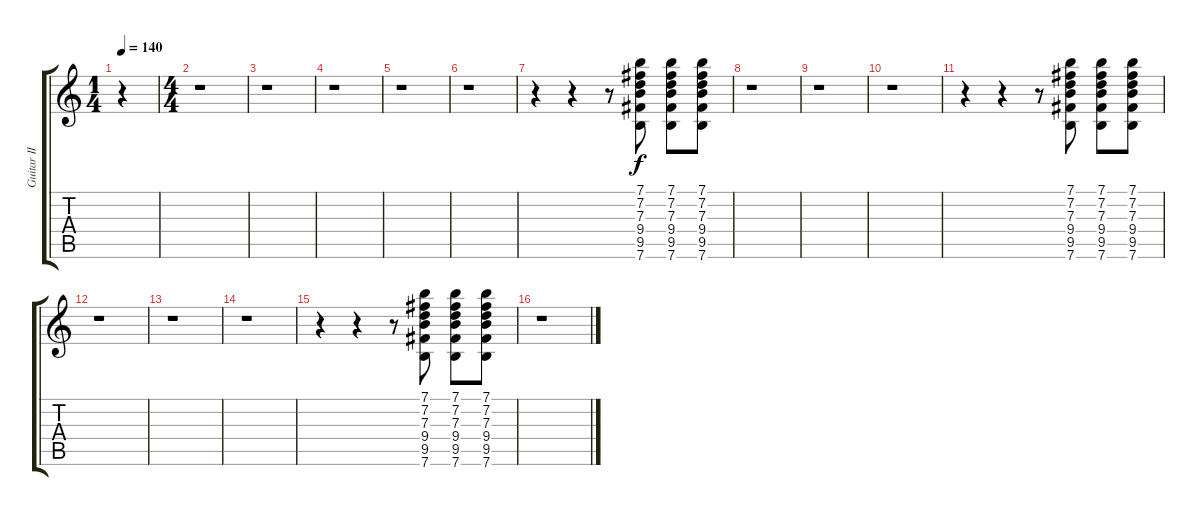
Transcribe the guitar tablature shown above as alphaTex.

\track ("Guitar II" "Guitar II") {instrument acousticguitarsteel}
\staff {score tabs}
\tuning (E4 B3 G3 D3 A2 E2) {hide}
\ts (1 4)
\tempo 140
\clef g2
\ks c
r.4{dy f instrument acousticguitarsteel} |
\ts (4 4)
r.1 |
r.1 |
r.1 |
r.1 |
r.1 |
r.4 r.4 r.8 (7.1 7.2 7.3 9.4 9.5 7.6).8 (7.1 7.2 7.3 9.4 9.5 7.6).8 (7.1 7.2 7.3 9.4 9.5 7.6).8 |
r.1 |
r.1 |
r.1 |
r.4 r.4 r.8 (7.1 7.2 7.3 9.4 9.5 7.6).8 (7.1 7.2 7.3 9.4 9.5 7.6).8 (7.1 7.2 7.3 9.4 9.5 7.6).8 |
r.1 |
r.1 |
r.1 |
r.4 r.4 r.8 (7.1 7.2 7.3 9.4 9.5 7.6).8 (7.1 7.2 7.3 9.4 9.5 7.6).8 (7.1 7.2 7.3 9.4 9.5 7.6).8 |
r.1
